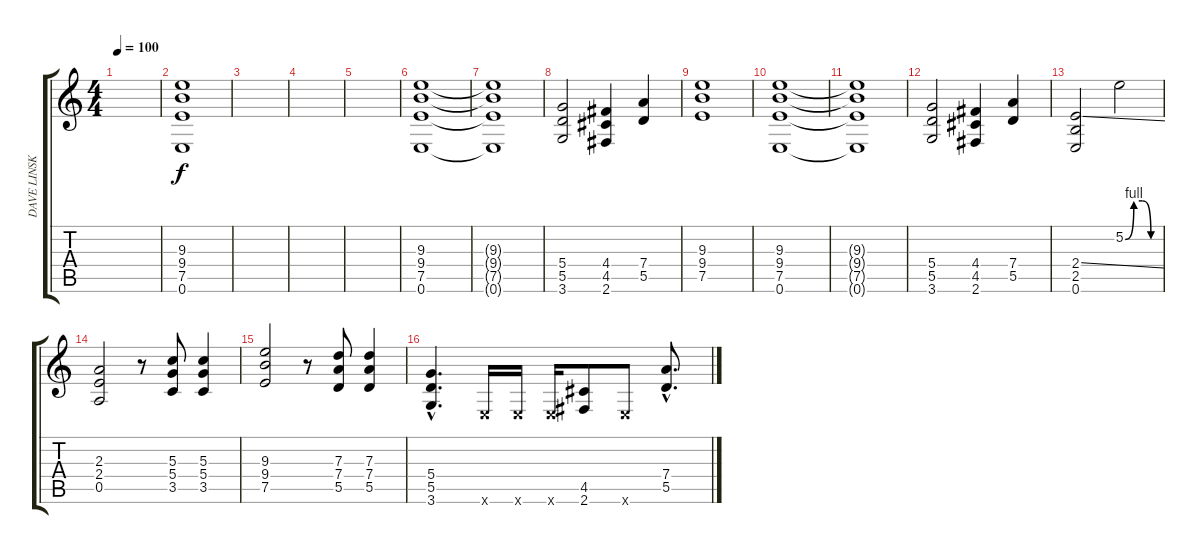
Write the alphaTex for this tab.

\track ("DAVE LINSK-solo guitar" "DAVE LINSK") {instrument overdrivenguitar}
\staff {score tabs}
\tuning (E4 B3 G3 D3 A2 E2) {hide}
\ts (4 4)
\tempo 100
\clef g2
\ks c
|
(9.3 9.4 7.5 0.6).1 |
|
|
|
(9.3 9.4 7.5 0.6).1 |
(9.3{t} 9.4{t} 7.5{t} 0.6{t}).1 |
(5.4 5.5 3.6).2 (4.4 4.5 2.6).4 (7.4 5.5).4 |
(9.3 9.4 7.5).1 |
(9.3 9.4 7.5 0.6).1 |
(9.3{t} 9.4{t} 7.5{t} 0.6{t}).1 |
(5.4 5.5 3.6).2 (4.4 4.5 2.6).4 (7.4 5.5).4 |
(2.4{ss} 2.5 0.6).2 5.2{be (custom 0 0 15 4 30 4 45 0 60 0)}.2 |
(2.3 2.4 0.5).2 r.8 (5.3 5.4 3.5).8 (5.3 5.4 3.5).4 |
(9.3 9.4 7.5).2 r.8 (7.3 7.4 5.5).8 (7.3 7.4 5.5).4 |
(5.4{hac} 5.5{hac} 3.6{hac}).4{d} 0.6{x}.16 0.6{x}.16 0.6{x}.16 (4.5 2.6).8 0.6{x}.8 (7.4{hac} 5.5{hac}).8{d}
